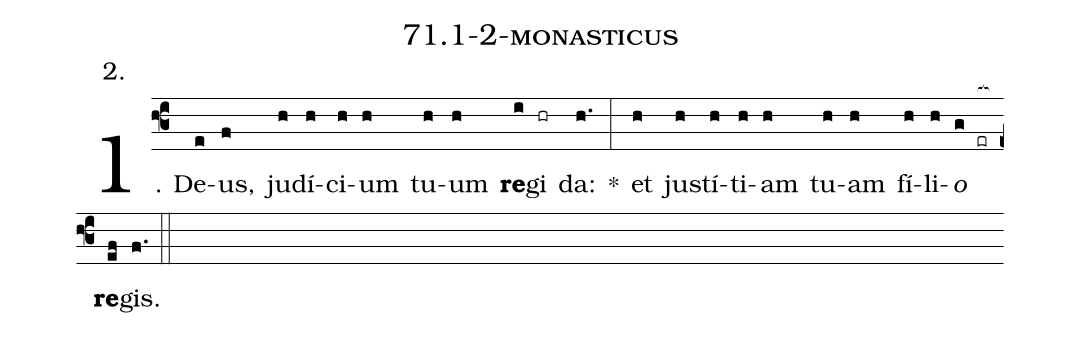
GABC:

name: 71.1-2-monasticus;
annotation: 2.;
%%
(f3)1. De(e)us,(f) ju(h)dí(h)ci(h)um(h) tu(h)um(h) <b>re</b>(i)gi(hr) da:(h.) *(:) et(h) jus(h)tí(h)ti(h)am(h) tu(h)am(h) fí(h)li(h)<i>o</i>(g er[ocb:1{]) <b>re</b>(ef[ocb:0}])gis.(f.) (::)


%E(h) u(h) o(h) u(g) a(ef) e.(f.) (::)
